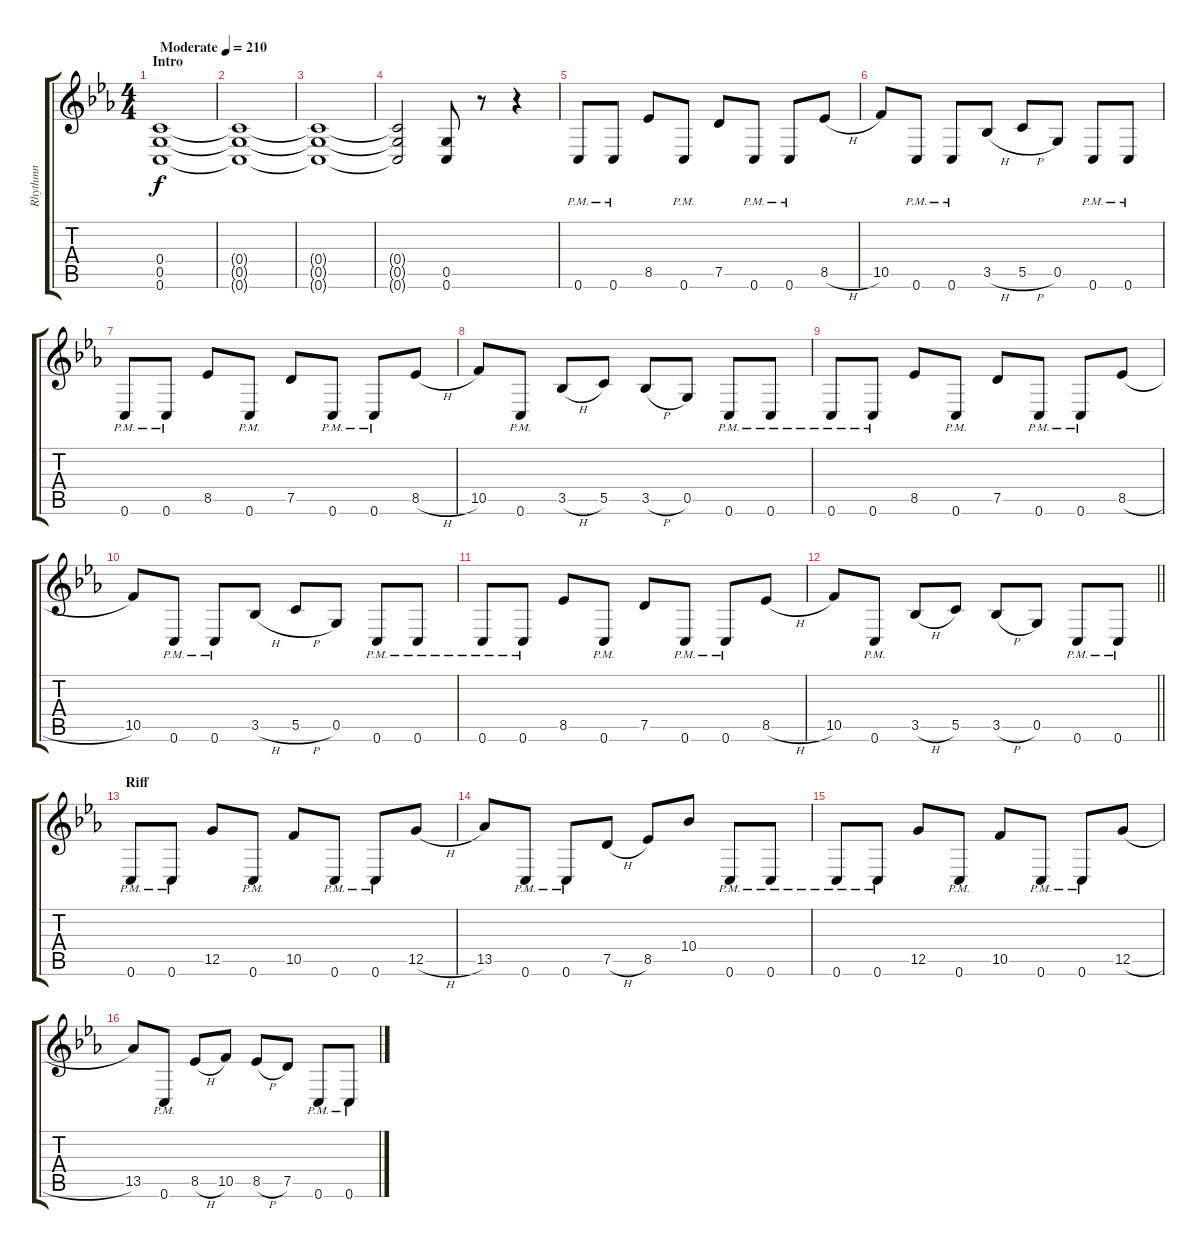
\track ("Rhythmn" "Rhythmn") {instrument overdrivenguitar}
\staff {score tabs}
\tuning (D4 A3 F3 C3 G2 C2) {hide}
\ts (4 4)
\section ("" "Intro")
\tempo (210 "Moderate")
\clef g2
\ks cminor
(0.4 0.5 0.6).1{dy f instrument overdrivenguitar} |
(0.4{t} 0.5{t} 0.6{t}).1 |
(0.4{t} 0.5{t} 0.6{t}).1 |
(0.4{t} 0.5{t} 0.6{t}).2 (0.5 0.6).8 r.8 r.4 |
0.6{pm}.8 0.6{pm}.8 8.5.8 0.6{pm}.8 7.5.8 0.6{pm}.8 0.6{pm}.8 8.5{h}.8 |
10.5.8 0.6{pm}.8 0.6{pm}.8 3.5{h}.8 5.5{h}.8 0.5.8 0.6{pm}.8 0.6{pm}.8 |
0.6{pm}.8 0.6{pm}.8 8.5.8 0.6{pm}.8 7.5.8 0.6{pm}.8 0.6{pm}.8 8.5{h}.8 |
10.5.8 0.6{pm}.8 3.5{h}.8 5.5.8 3.5{h}.8 0.5.8 0.6{pm}.8 0.6{pm}.8 |
0.6{pm}.8 0.6{pm}.8 8.5.8 0.6{pm}.8 7.5.8 0.6{pm}.8 0.6{pm}.8 8.5{h}.8 |
10.5.8 0.6{pm}.8 0.6{pm}.8 3.5{h}.8 5.5{h}.8 0.5.8 0.6{pm}.8 0.6{pm}.8 |
0.6{pm}.8 0.6{pm}.8 8.5.8 0.6{pm}.8 7.5.8 0.6{pm}.8 0.6{pm}.8 8.5{h}.8 |
\barLineRight lightlight
10.5.8 0.6{pm}.8 3.5{h}.8 5.5.8 3.5{h}.8 0.5.8 0.6{pm}.8 0.6{pm}.8 |
\section ("" "Riff")
0.6{pm}.8 0.6{pm}.8 12.5.8 0.6{pm}.8 10.5.8 0.6{pm}.8 0.6{pm}.8 12.5{h}.8 |
13.5.8 0.6{pm}.8 0.6{pm}.8 7.5{h}.8 8.5.8 10.4.8 0.6{pm}.8 0.6{pm}.8 |
0.6{pm}.8 0.6{pm}.8 12.5.8 0.6{pm}.8 10.5.8 0.6{pm}.8 0.6{pm}.8 12.5{h}.8 |
13.5.8 0.6{pm}.8 8.5{h}.8 10.5.8 8.5{h}.8 7.5.8 0.6{pm}.8 0.6{pm}.8
